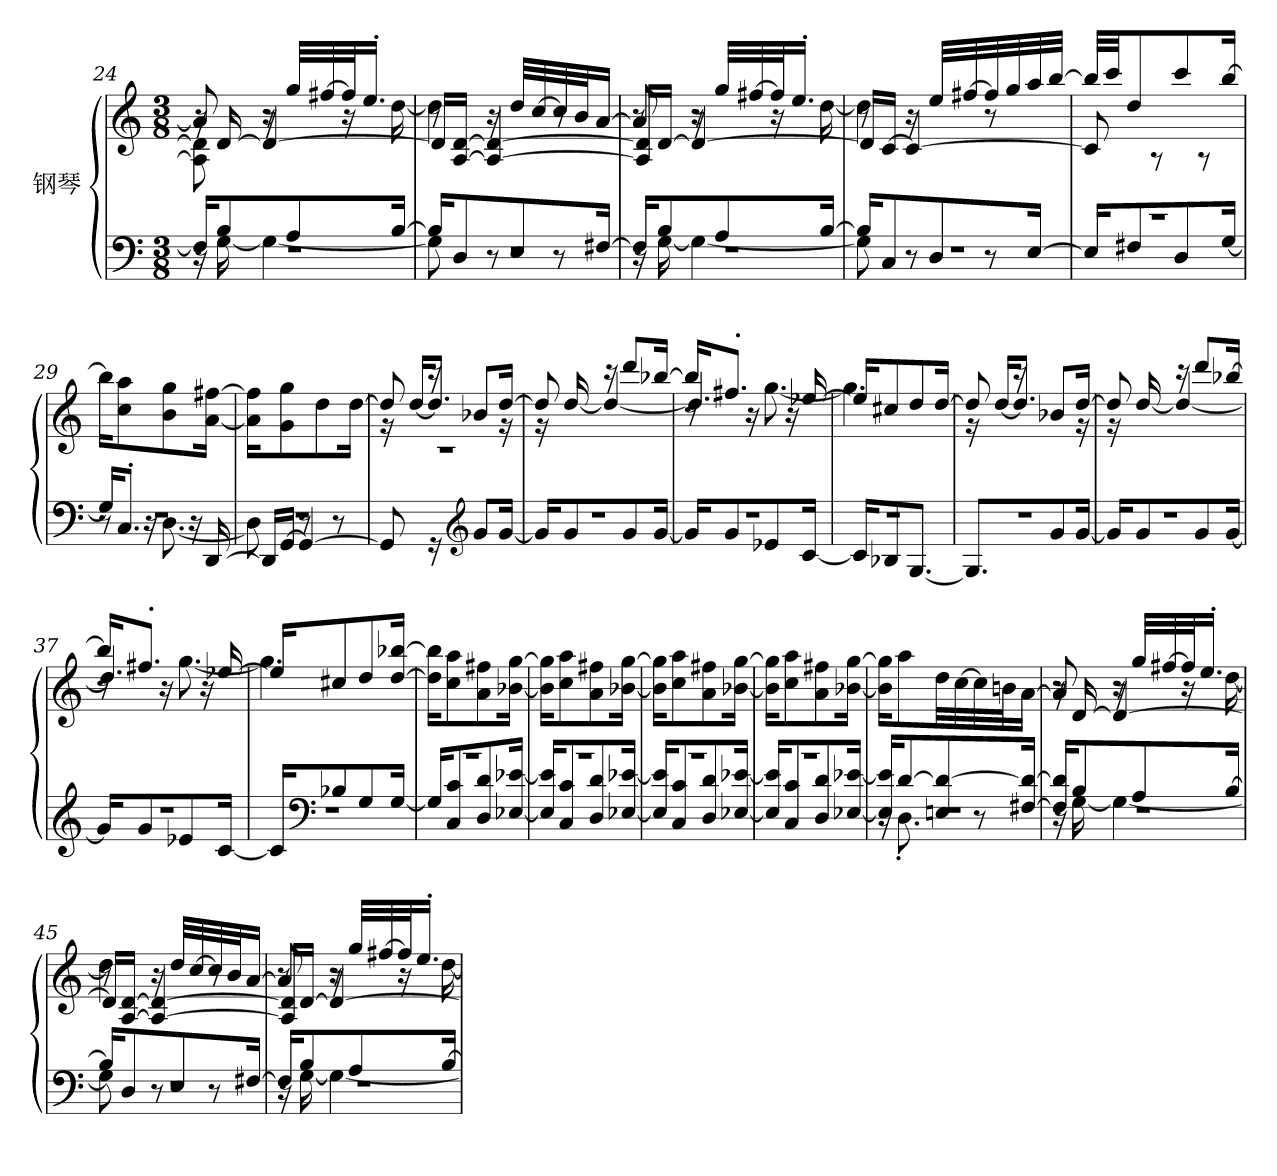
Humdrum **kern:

**kern	**kern
*part1	*part1
*staff2	*staff1
*I"钢琴	*
*clefF4	*clefG2
*k[]	*k[]
*M3/8	*M3/8
=24	=24
*^	*^
*	*^	*	*^
4.r	16r	16F#/KL]	8a/]	8A\] 8d\]	16r
.	[16G\	8B/	.	.	[16d/
.	4G\_	.	16r	8r	4d/_
.	.	8A/	32gg/LLL	.	.
.	.	.	[32ff#X/	.	.
.	.	.	32ff#/J]	16r	.
.	.	.	16.ee'/JJ	.	.
.	.	[16B/Jk	.	[16dd\	.
=25	=25	=25	=25	=25	=25
4.r	8G\]	16B/KL]	8r	4dd\]	16d/LL]
.	.	8D/	.	.	[16A/ [16d/JJ
.	8r	.	16r	.	4A/_ 4d/_
.	.	8E/	32dd/LLL	.	.
.	.	.	[32cc/	.	.
.	8r	.	32cc/]	8r	.
.	.	.	32b/J	.	.
.	.	[16F#X/Jk	[16a/JJ	.	.
!!LO:PB:g=z	!!	!!
=26	=26	=26	=26	=26	=26
4.r	16r	16F#/KL]	8a/]	8r	16A/] 16d/]LL
.	[16G\	8B/	.	.	[16d/JJ
.	4G\_	.	16r	8r	4d/_
.	.	8A/	32gg/LLL	.	.
.	.	.	[32ff#X/	.	.
.	.	.	32ff#/J]	16r	.
.	.	.	16.ee'/JJ	.	.
.	.	[16B/Jk	.	[16dd\	.
=27	=27	=27	=27	=27	=27
4.r	8G\]	16B/KL]	8r	4dd\]	16d/LL]
.	.	8C/	.	.	[16c/JJ
.	8r	.	16r	.	4c/_
.	.	8D/	32ee/LLL	.	.
.	.	.	[32ff#X/	.	.
.	8r	.	32ff#/]	8r	.
.	.	.	32gg/	.	.
.	.	[16E/Jk	32aa/	.	.
.	.	.	[32bb/JJJ	.	.
*	*v	*v	*	*	*
*	*	*	*v	*v
=28	=28	=28	=28
4.r	16E/KL]	32bb/LLL]	8c/]
.	.	32ccc/JJ	.
.	8F#X/	8dd/	.
.	.	.	8r
.	8D/	8ccc/	.
.	.	.	8r
.	[16G/Jk	[16bb/Jk	.
*	*	*v	*v
=29	=29	=29
*	*^	*
4.r	8r	16G/KL]	16bb\KL]
.	.	8.C'/J	8cc\ 8aa\
.	16r	.	.
.	[8.D\	.	8b\ 8gg\
.	.	16r	.
.	.	[16DD/	[16a\ [16ff#X\Jk
!!LO:LB:g=z
=30	=30	=30	=30
4.r	8D\]	16DD/LL]	16a\] 16ff#\]KL
.	.	[16GG/JJ	8g\ 8gg\
.	8r	4GG/_	.
.	.	.	8dd\
.	8r	.	.
.	.	.	[16dd\Jk
*	*v	*v	*
=31	=31	=31
*	*	*^
4.r	8GG/]	8dd/]	16r
.	.	.	[16dd/KL
.	16r	16r	8.dd/J]
*clefG2	*	*	*
.	8g/L	8b-X/L	.
.	[16g/Jk	[16dd/Jk	16r
=32	=32	=32	=32
4.r	16g/KL]	8dd/]	16r
.	8g/	.	[16dd/
.	.	16r	4dd/_
.	8g/	8ddd/L	.
.	[16g/Jk	[16bb-X/Jk	.
=33	=33	=33	=33
*	*	*	*^
4.r	16g/KL]	16bb-/KL]	8r	4.dd/]
.	8g/	8.ff#X'/J	.	.
.	.	.	16r	.
.	8e-X/	.	[8.gg\	.
.	.	16r	.	.
.	[16c/Jk	[16ee-X/	.	.
*	*	*	*v	*v
=34	=34	=34	=34
4.r	16c/KL]	16ee-/KL]	4.gg\]
.	8B-X/	8cc#X/	.
.	[8.G/J	8dd/	.
.	.	[16dd/Jk	.
!!LO:LB:g=z	!!
=35	=35	=35	=35
4.r	8.G/L]	8dd/]	16r
.	.	.	[16dd/KL
.	.	16r	8.dd/J]
.	8g/	8b-X/L	.
.	[16g/Jk	[16dd/Jk	16r
=36	=36	=36	=36
4.r	16g/KL]	8dd/]	16r
.	8g/	.	[16dd/
.	.	16r	4dd/_
.	8g/	8ddd/L	.
.	[16g/Jk	[16bb-X/Jk	.
=37	=37	=37	=37
*	*	*	*^
4.r	16g/KL]	16bb-/KL]	8r	4.dd/]
.	8g/	8.ff#X'/J	.	.
.	.	.	16r	.
.	8e-X/	.	[8.gg\	.
.	.	16r	.	.
.	[16c/Jk	[16ee-X/	.	.
*	*	*	*v	*v
=38	=38	=38	=38
4.r	16c/KL]	16ee-/KL]	4.gg\]
*clefF4	*	*	*
.	8B-X/	8cc#X/	.
.	8G/	8dd/	.
.	[16G/Jk	[16dd/ [16bb-X/Jk	.
*	*	*v	*v
=39	=39	=39
4.r	16G/KL]	16dd\] 16bb-\]KL
.	8C/ 8c/	8cc\ 8aa\
.	8D/ 8d/	8a\ 8ff#X\
.	[16E-X/ [16e-X/Jk	[16b-X\ [16gg\Jk
!!LO:LB:g=z
=40	=40	=40
4.r	16E-/] 16e-/]KL	16b-\] 16gg\]KL
.	8C/ 8c/	8cc\ 8aa\
.	8D/ 8d/	8a\ 8ff#X\
.	[16E-X/ [16e-X/Jk	[16b-X\ [16gg\Jk
=41	=41	=41
4.r	16E-/] 16e-/]KL	16b-\] 16gg\]KL
.	8C/ 8c/	8cc\ 8aa\
.	8D/ 8d/	8a\ 8ff#X\
.	[16E-X/ [16e-X/Jk	[16b-X\ [16gg\Jk
=42	=42	=42
4.r	16E-/] 16e-/]KL	16b-\] 16gg\]KL
.	8C/ 8c/	8cc\ 8aa\
.	8D/ 8d/	8a\ 8ff#X\
.	[16E-X/ [16e-X/Jk	[16b-X\ [16gg\Jk
=43	=43	=43
*	*^	*
4.r	16r	16E-/] 16e-/]KL	16b-\] 16gg\]KL
.	8.D'\	[8d/	8aa\
.	.	8En/ 8d/_	32dd\LL
.	.	.	[32cc\
.	8r	.	32cc\]
.	.	.	32bn\J
.	.	[16F#X/ 16d/_Jk	[16a\JJ
=44	=44	=44	=44
*	*	*	*^
*	*	*	*	*^
4.r	16r	16F#/] 16d/]KL	8a/]	8r	16r
.	[16G\	8B/	.	.	[16d/
.	4G\_	.	16r	8r	4d/_
.	.	8A/	32gg/LLL	.	.
.	.	.	[32ff#X/	.	.
.	.	.	32ff#/J]	16r	.
.	.	.	16.ee'/JJ	.	.
.	.	[16B/Jk	.	[16dd\	.
!!LO:LB:g=z	!!	!!
=45	=45	=45	=45	=45	=45
4.r	8G\]	16B/KL]	8r	4dd\]	16d/LL]
.	.	8D/	.	.	[16A/ [16d/JJ
.	8r	.	16r	.	4A/_ 4d/_
.	.	8E/	32dd/LLL	.	.
.	.	.	[32cc/	.	.
.	8r	.	32cc/]	8r	.
.	.	.	32b/J	.	.
.	.	[16F#X/Jk	[16a/JJ	.	.
=46	=46	=46	=46	=46	=46
4.r	16r	16F#/KL]	8a/]	8r	16A/] 16d/]LL
.	[16G\	8B/	.	.	[16d/JJ
.	4G\_	.	16r	8r	4d/_
.	.	8A/	32gg/LLL	.	.
.	.	.	[32ff#X/	.	.
.	.	.	32ff#/J]	16r	.
.	.	.	16.ee'/JJ	.	.
.	.	[16B/Jk	.	[16dd\	.
*v	*v	*v	*	*	*
*	*v	*v	*v
=	=
*-	*-
